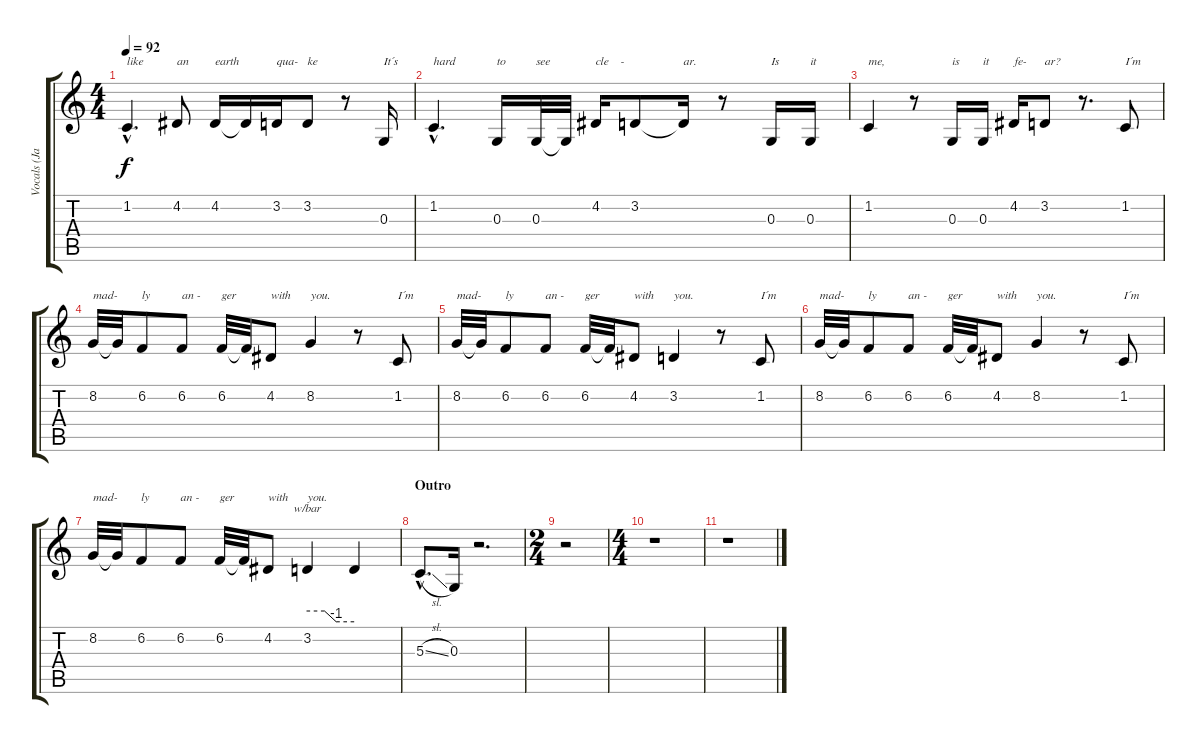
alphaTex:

\track ("Vocals (James)" "Vocals (Ja") {instrument tenorsax}
\staff {score tabs}
\tuning (E4 B3 G3 D3 A2 E2) {hide}
\ts (4 4)
\tempo 92
\clef g2
\ks c
1.2{hac}.4{d txt "like" dy f} 4.2.8{txt "an"} 4.2.16{txt "earth"} 4.2{t}.16 3.2.16{txt "qua-"} 3.2.8{txt "ke"} r.8 0.3.16{txt "It´s"} |
1.2{hac}.4{d txt "hard"} 0.3.16{txt "to"} 0.3.32{txt "see"} 0.3{t}.32 4.2.16{txt "cle    -"} 3.2.8 3.2{t}.16{txt "ar."} r.8 0.3.16{txt "Is"} 0.3.16{txt "it"} |
1.2.4{txt "me,"} r.8 0.3.16{txt "is"} 0.3.16{txt "it"} 4.2.16{txt "fe-"} 3.2.8{txt "ar?"} r.8{d} 1.2.8{txt "I´m"} |
8.2.32{txt "mad-"} 8.2{t}.32 6.2.8{txt "ly"} 6.2.8{txt "an -"} 6.2.32{txt "ger"} 6.2{t}.32 4.2.8{txt "with"} 8.2.4{txt "you."} r.8 1.2.8{txt "I´m"} |
8.2.32{txt "mad-"} 8.2{t}.32 6.2.8{txt "ly"} 6.2.8{txt "an -"} 6.2.32{txt "ger"} 6.2{t}.32 4.2.8{txt "with"} 3.2.4{txt "you."} r.8 1.2.8{txt "I´m"} |
8.2.32{txt "mad-"} 8.2{t}.32 6.2.8{txt "ly"} 6.2.8{txt "an -"} 6.2.32{txt "ger"} 6.2{t}.32 4.2.8{txt "with"} 8.2.4{txt "you."} r.8 1.2.8{txt "I´m"} |
8.2.32{txt "mad-"} 8.2{t}.32 6.2.8{txt "ly"} 6.2.8{txt "an -"} 6.2.32{txt "ger"} 6.2{t}.32 4.2.8{txt "with"} 3.2.4{tbe (custom default 0 0 22 0 37 -4 60 -4) txt "you."} 3.2{t}.4 |
\section ("" "Outro")
5.3{sl hac}.8{d} 0.3.16 r.2{d} |
\ts (2 4)
r.2 |
\ts (4 4)
r.1 |
r.1
